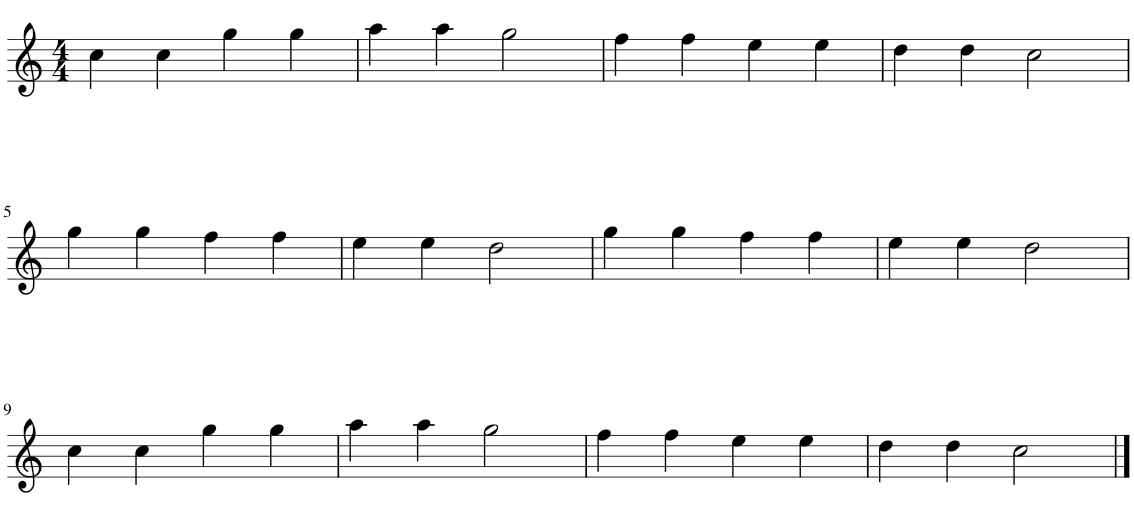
**kern
*part1
*staff1
*I"Harmonica
*I'Hmca
*clefG2
*k[]
*M4/4
=1
4cc\
4cc\
4gg\
4gg\
=2
4aa\
4aa\
2gg\
=3
4ff\
4ff\
4ee\
4ee\
=4
4dd\
4dd\
2cc\
!!LO:LB:g=z
=5
4gg\
4gg\
4ff\
4ff\
=6
4ee\
4ee\
2dd\
=7
4gg\
4gg\
4ff\
4ff\
=8
4ee\
4ee\
2dd\
!!LO:LB:g=z
=9
4cc\
4cc\
4gg\
4gg\
=10
4aa\
4aa\
2gg\
=11
4ff\
4ff\
4ee\
4ee\
=12
4dd\
4dd\
2cc\
==
*-
